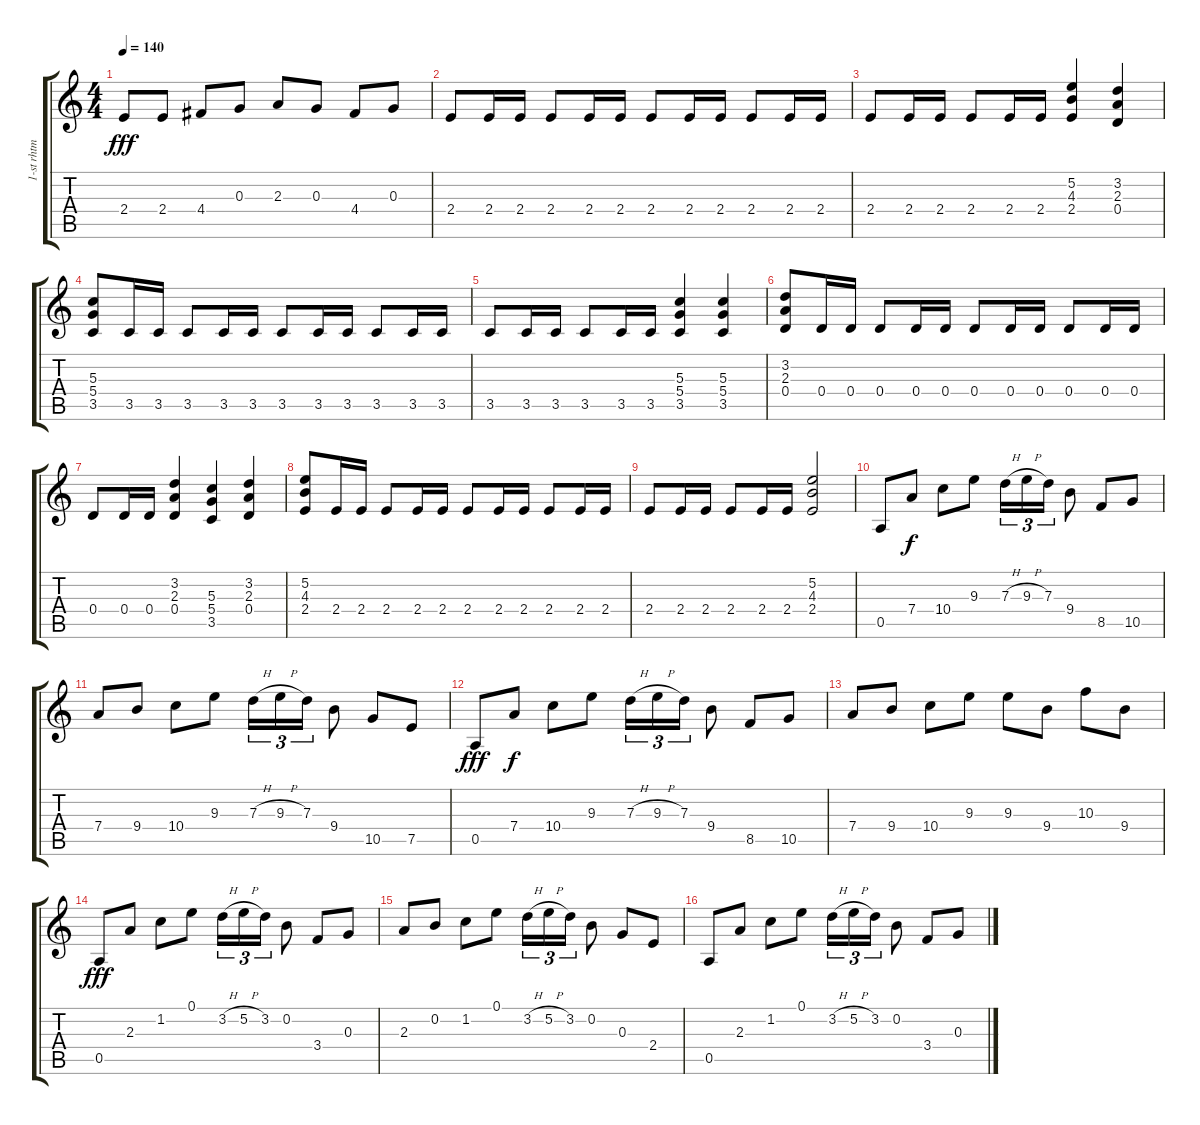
\track ("1-st rhtm gtr" "1-st rhtm ") {instrument distortionguitar}
\staff {score tabs}
\tuning (E4 B3 G3 D3 A2 E2) {hide}
\ts (4 4)
\tempo 140
\clef g2
\ks c
2.4.8{dy fff} 2.4.8 4.4.8 0.3.8 2.3.8 0.3.8 4.4.8 0.3.8 |
2.4.8 2.4.16 2.4.16 2.4.8 2.4.16 2.4.16 2.4.8 2.4.16 2.4.16 2.4.8 2.4.16 2.4.16 |
2.4.8 2.4.16 2.4.16 2.4.8 2.4.16 2.4.16 (5.2 4.3 2.4).4 (3.2 2.3 0.4).4 |
(5.3 5.4 3.5).8 3.5.16 3.5.16 3.5.8 3.5.16 3.5.16 3.5.8 3.5.16 3.5.16 3.5.8 3.5.16 3.5.16 |
3.5.8 3.5.16 3.5.16 3.5.8 3.5.16 3.5.16 (5.3 5.4 3.5).4 (5.3 5.4 3.5).4 |
(3.2 2.3 0.4).8 0.4.16 0.4.16 0.4.8 0.4.16 0.4.16 0.4.8 0.4.16 0.4.16 0.4.8 0.4.16 0.4.16 |
0.4.8 0.4.16 0.4.16 (3.2 2.3 0.4).4 (5.3 5.4 3.5).4 (3.2 2.3 0.4).4 |
(5.2 4.3 2.4).8 2.4.16 2.4.16 2.4.8 2.4.16 2.4.16 2.4.8 2.4.16 2.4.16 2.4.8 2.4.16 2.4.16 |
2.4.8 2.4.16 2.4.16 2.4.8 2.4.16 2.4.16 (5.2 4.3 2.4).2 |
0.5.8 7.4.8{dy f} 10.4.8 9.3.8 7.3{h}.16{tu (3 2)} 9.3{h}.16{tu (3 2)} 7.3.16{tu (3 2)} 9.4.8 8.5.8 10.5.8 |
7.4.8 9.4.8 10.4.8 9.3.8 7.3{h}.16{tu (3 2)} 9.3{h}.16{tu (3 2)} 7.3.16{tu (3 2)} 9.4.8 10.5.8 7.5.8 |
0.5.8{dy fff} 7.4.8{dy f} 10.4.8 9.3.8 7.3{h}.16{tu (3 2)} 9.3{h}.16{tu (3 2)} 7.3.16{tu (3 2)} 9.4.8 8.5.8 10.5.8 |
7.4.8 9.4.8 10.4.8 9.3.8 9.3.8 9.4.8 10.3.8 9.4.8 |
0.5.8{dy fff} 2.3.8 1.2.8 0.1.8 3.2{h}.16{tu (3 2)} 5.2{h}.16{tu (3 2)} 3.2.16{tu (3 2)} 0.2.8 3.4.8 0.3.8 |
2.3.8 0.2.8 1.2.8 0.1.8 3.2{h}.16{tu (3 2)} 5.2{h}.16{tu (3 2)} 3.2.16{tu (3 2)} 0.2.8 0.3.8 2.4.8 |
0.5.8 2.3.8 1.2.8 0.1.8 3.2{h}.16{tu (3 2)} 5.2{h}.16{tu (3 2)} 3.2.16{tu (3 2)} 0.2.8 3.4.8 0.3.8
